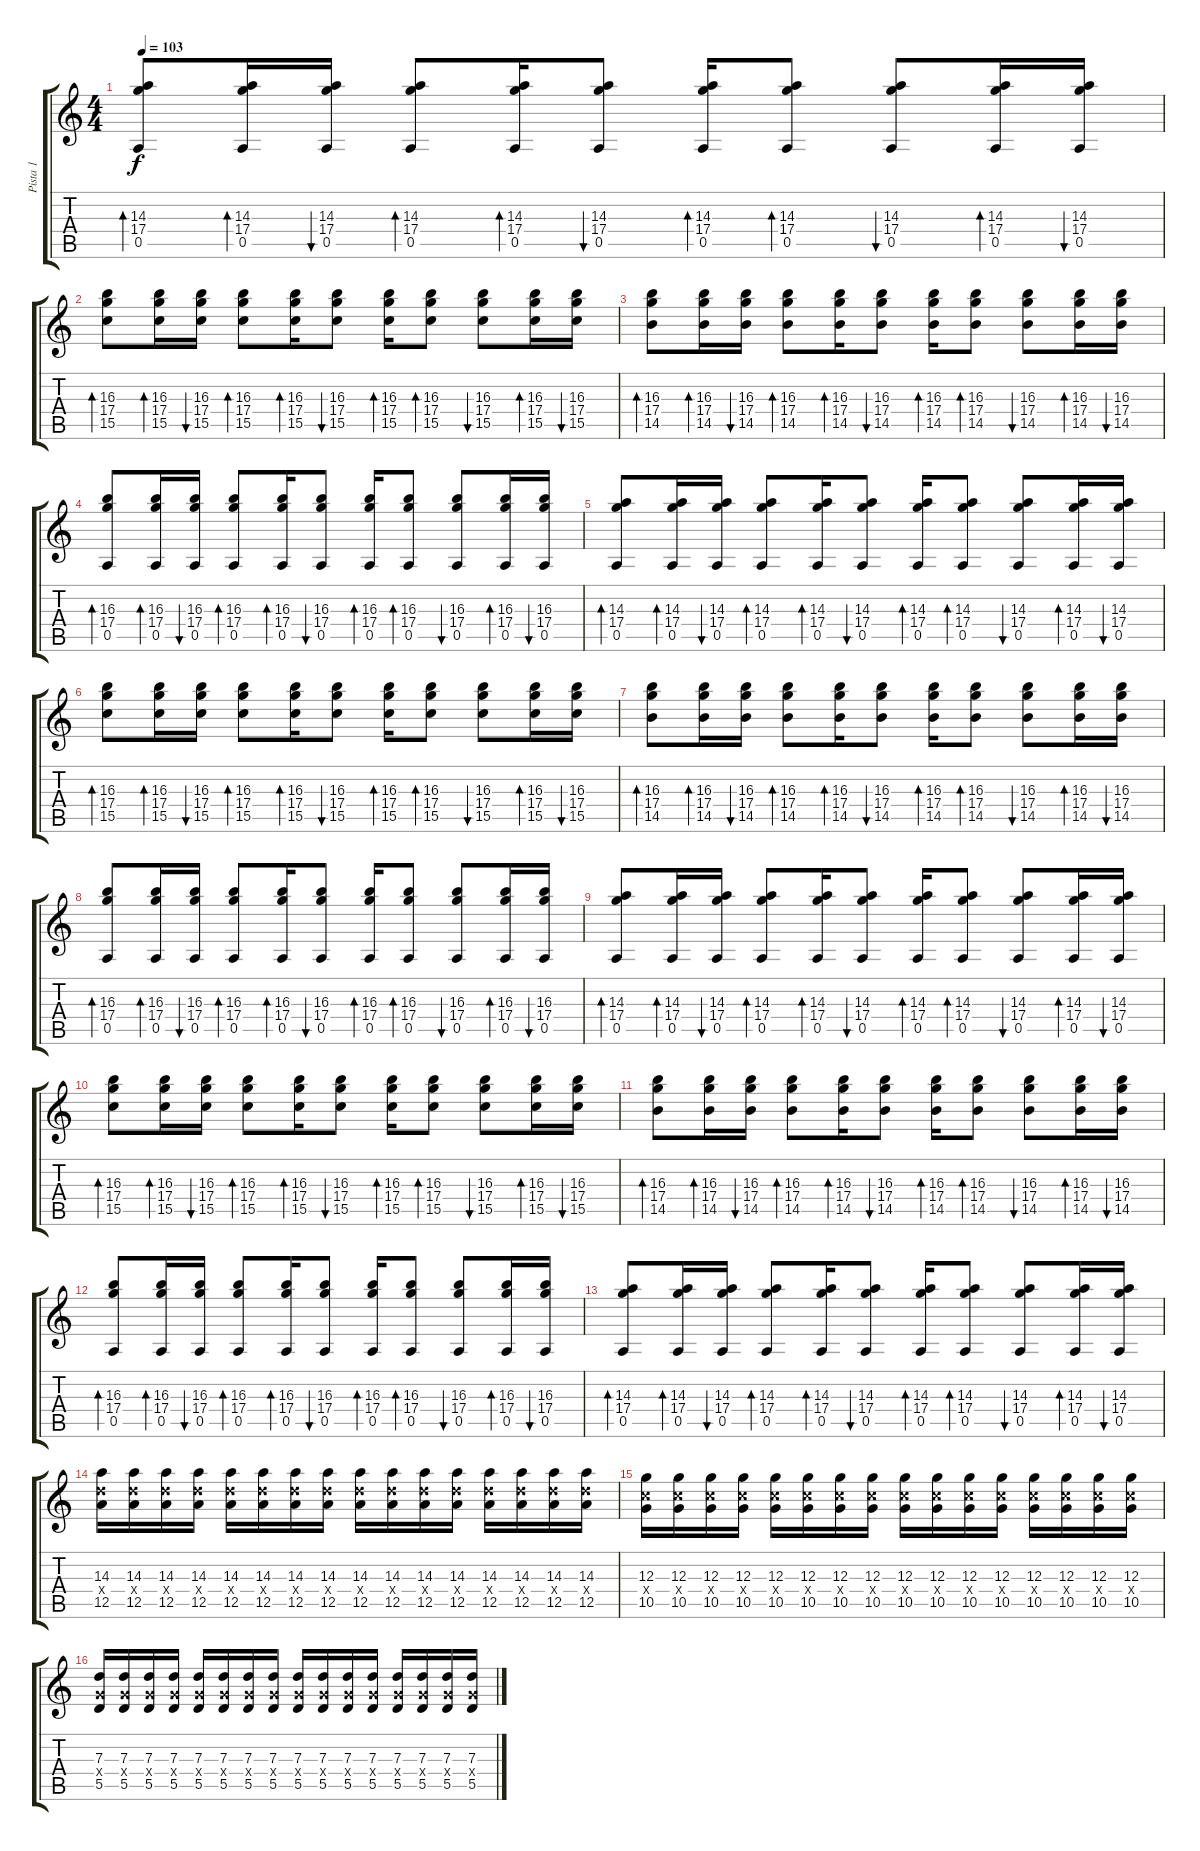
\track ("Pista 1" "Pista 1") {instrument electricguitarclean}
\staff {score tabs}
\tuning (E4 B3 G3 D3 A2 E2) {hide}
\ts (4 4)
\tempo 103
\clef g2
\ks c
(14.3 17.4 0.5).8{bd 60 dy f} (14.3 17.4 0.5).16{bd 60} (14.3 17.4 0.5).16{bu 60} (14.3 17.4 0.5).8{bd 60} (14.3 17.4 0.5).16{bd 60} (14.3 17.4 0.5).8{bu 60} (14.3 17.4 0.5).16{bd 60} (14.3 17.4 0.5).8{bd 60} (14.3 17.4 0.5).8{bu 60} (14.3 17.4 0.5).16{bd 60} (14.3 17.4 0.5).16{bu 60} |
(16.3 17.4 15.5).8{bd 60} (16.3 17.4 15.5).16{bd 60} (16.3 17.4 15.5).16{bu 60} (16.3 17.4 15.5).8{bd 60} (16.3 17.4 15.5).16{bd 60} (16.3 17.4 15.5).8{bu 60} (16.3 17.4 15.5).16{bd 60} (16.3 17.4 15.5).8{bd 60} (16.3 17.4 15.5).8{bu 60} (16.3 17.4 15.5).16{bd 60} (16.3 17.4 15.5).16{bu 60} |
(16.3 17.4 14.5).8{bd 60} (16.3 17.4 14.5).16{bd 60} (16.3 17.4 14.5).16{bu 60} (16.3 17.4 14.5).8{bd 60} (16.3 17.4 14.5).16{bd 60} (16.3 17.4 14.5).8{bu 60} (16.3 17.4 14.5).16{bd 60} (16.3 17.4 14.5).8{bd 60} (16.3 17.4 14.5).8{bu 60} (16.3 17.4 14.5).16{bd 60} (16.3 17.4 14.5).16{bu 60} |
(16.3 17.4 0.5).8{bd 60} (16.3 17.4 0.5).16{bd 60} (16.3 17.4 0.5).16{bu 60} (16.3 17.4 0.5).8{bd 60} (16.3 17.4 0.5).16{bd 60} (16.3 17.4 0.5).8{bu 60} (16.3 17.4 0.5).16{bd 60} (16.3 17.4 0.5).8{bd 60} (16.3 17.4 0.5).8{bu 60} (16.3 17.4 0.5).16{bd 60} (16.3 17.4 0.5).16{bu 60} |
(14.3 17.4 0.5).8{bd 60} (14.3 17.4 0.5).16{bd 60} (14.3 17.4 0.5).16{bu 60} (14.3 17.4 0.5).8{bd 60} (14.3 17.4 0.5).16{bd 60} (14.3 17.4 0.5).8{bu 60} (14.3 17.4 0.5).16{bd 60} (14.3 17.4 0.5).8{bd 60} (14.3 17.4 0.5).8{bu 60} (14.3 17.4 0.5).16{bd 60} (14.3 17.4 0.5).16{bu 60} |
(16.3 17.4 15.5).8{bd 60} (16.3 17.4 15.5).16{bd 60} (16.3 17.4 15.5).16{bu 60} (16.3 17.4 15.5).8{bd 60} (16.3 17.4 15.5).16{bd 60} (16.3 17.4 15.5).8{bu 60} (16.3 17.4 15.5).16{bd 60} (16.3 17.4 15.5).8{bd 60} (16.3 17.4 15.5).8{bu 60} (16.3 17.4 15.5).16{bd 60} (16.3 17.4 15.5).16{bu 60} |
(16.3 17.4 14.5).8{bd 60} (16.3 17.4 14.5).16{bd 60} (16.3 17.4 14.5).16{bu 60} (16.3 17.4 14.5).8{bd 60} (16.3 17.4 14.5).16{bd 60} (16.3 17.4 14.5).8{bu 60} (16.3 17.4 14.5).16{bd 60} (16.3 17.4 14.5).8{bd 60} (16.3 17.4 14.5).8{bu 60} (16.3 17.4 14.5).16{bd 60} (16.3 17.4 14.5).16{bu 60} |
(16.3 17.4 0.5).8{bd 60} (16.3 17.4 0.5).16{bd 60} (16.3 17.4 0.5).16{bu 60} (16.3 17.4 0.5).8{bd 60} (16.3 17.4 0.5).16{bd 60} (16.3 17.4 0.5).8{bu 60} (16.3 17.4 0.5).16{bd 60} (16.3 17.4 0.5).8{bd 60} (16.3 17.4 0.5).8{bu 60} (16.3 17.4 0.5).16{bd 60} (16.3 17.4 0.5).16{bu 60} |
(14.3 17.4 0.5).8{bd 60} (14.3 17.4 0.5).16{bd 60} (14.3 17.4 0.5).16{bu 60} (14.3 17.4 0.5).8{bd 60} (14.3 17.4 0.5).16{bd 60} (14.3 17.4 0.5).8{bu 60} (14.3 17.4 0.5).16{bd 60} (14.3 17.4 0.5).8{bd 60} (14.3 17.4 0.5).8{bu 60} (14.3 17.4 0.5).16{bd 60} (14.3 17.4 0.5).16{bu 60} |
(16.3 17.4 15.5).8{bd 60} (16.3 17.4 15.5).16{bd 60} (16.3 17.4 15.5).16{bu 60} (16.3 17.4 15.5).8{bd 60} (16.3 17.4 15.5).16{bd 60} (16.3 17.4 15.5).8{bu 60} (16.3 17.4 15.5).16{bd 60} (16.3 17.4 15.5).8{bd 60} (16.3 17.4 15.5).8{bu 60} (16.3 17.4 15.5).16{bd 60} (16.3 17.4 15.5).16{bu 60} |
(16.3 17.4 14.5).8{bd 60} (16.3 17.4 14.5).16{bd 60} (16.3 17.4 14.5).16{bu 60} (16.3 17.4 14.5).8{bd 60} (16.3 17.4 14.5).16{bd 60} (16.3 17.4 14.5).8{bu 60} (16.3 17.4 14.5).16{bd 60} (16.3 17.4 14.5).8{bd 60} (16.3 17.4 14.5).8{bu 60} (16.3 17.4 14.5).16{bd 60} (16.3 17.4 14.5).16{bu 60} |
(16.3 17.4 0.5).8{bd 60} (16.3 17.4 0.5).16{bd 60} (16.3 17.4 0.5).16{bu 60} (16.3 17.4 0.5).8{bd 60} (16.3 17.4 0.5).16{bd 60} (16.3 17.4 0.5).8{bu 60} (16.3 17.4 0.5).16{bd 60} (16.3 17.4 0.5).8{bd 60} (16.3 17.4 0.5).8{bu 60} (16.3 17.4 0.5).16{bd 60} (16.3 17.4 0.5).16{bu 60} |
(14.3 17.4 0.5).8{bd 60} (14.3 17.4 0.5).16{bd 60} (14.3 17.4 0.5).16{bu 60} (14.3 17.4 0.5).8{bd 60} (14.3 17.4 0.5).16{bd 60} (14.3 17.4 0.5).8{bu 60} (14.3 17.4 0.5).16{bd 60} (14.3 17.4 0.5).8{bd 60} (14.3 17.4 0.5).8{bu 60} (14.3 17.4 0.5).16{bd 60} (14.3 17.4 0.5).16{bu 60} |
(14.3 12.4{x} 12.5).16{instrument distortionguitar} (14.3 12.4{x} 12.5).16 (14.3 12.4{x} 12.5).16 (14.3 12.4{x} 12.5).16 (14.3 12.4{x} 12.5).16 (14.3 12.4{x} 12.5).16 (14.3 12.4{x} 12.5).16 (14.3 12.4{x} 12.5).16 (14.3 12.4{x} 12.5).16 (14.3 12.4{x} 12.5).16 (14.3 12.4{x} 12.5).16 (14.3 12.4{x} 12.5).16 (14.3 12.4{x} 12.5).16 (14.3 12.4{x} 12.5).16 (14.3 12.4{x} 12.5).16 (14.3 12.4{x} 12.5).16 |
(12.3 10.4{x} 10.5).16 (12.3 10.4{x} 10.5).16 (12.3 10.4{x} 10.5).16 (12.3 10.4{x} 10.5).16 (12.3 10.4{x} 10.5).16 (12.3 10.4{x} 10.5).16 (12.3 10.4{x} 10.5).16 (12.3 10.4{x} 10.5).16 (12.3 10.4{x} 10.5).16 (12.3 10.4{x} 10.5).16 (12.3 10.4{x} 10.5).16 (12.3 10.4{x} 10.5).16 (12.3 10.4{x} 10.5).16 (12.3 10.4{x} 10.5).16 (12.3 10.4{x} 10.5).16 (12.3 10.4{x} 10.5).16 |
(7.3 5.4{x} 5.5).16 (7.3 5.4{x} 5.5).16 (7.3 5.4{x} 5.5).16 (7.3 5.4{x} 5.5).16 (7.3 5.4{x} 5.5).16 (7.3 5.4{x} 5.5).16 (7.3 5.4{x} 5.5).16 (7.3 5.4{x} 5.5).16 (7.3 5.4{x} 5.5).16 (7.3 5.4{x} 5.5).16 (7.3 5.4{x} 5.5).16 (7.3 5.4{x} 5.5).16 (7.3 5.4{x} 5.5).16 (7.3 5.4{x} 5.5).16 (7.3 5.4{x} 5.5).16 (7.3 5.4{x} 5.5).16
